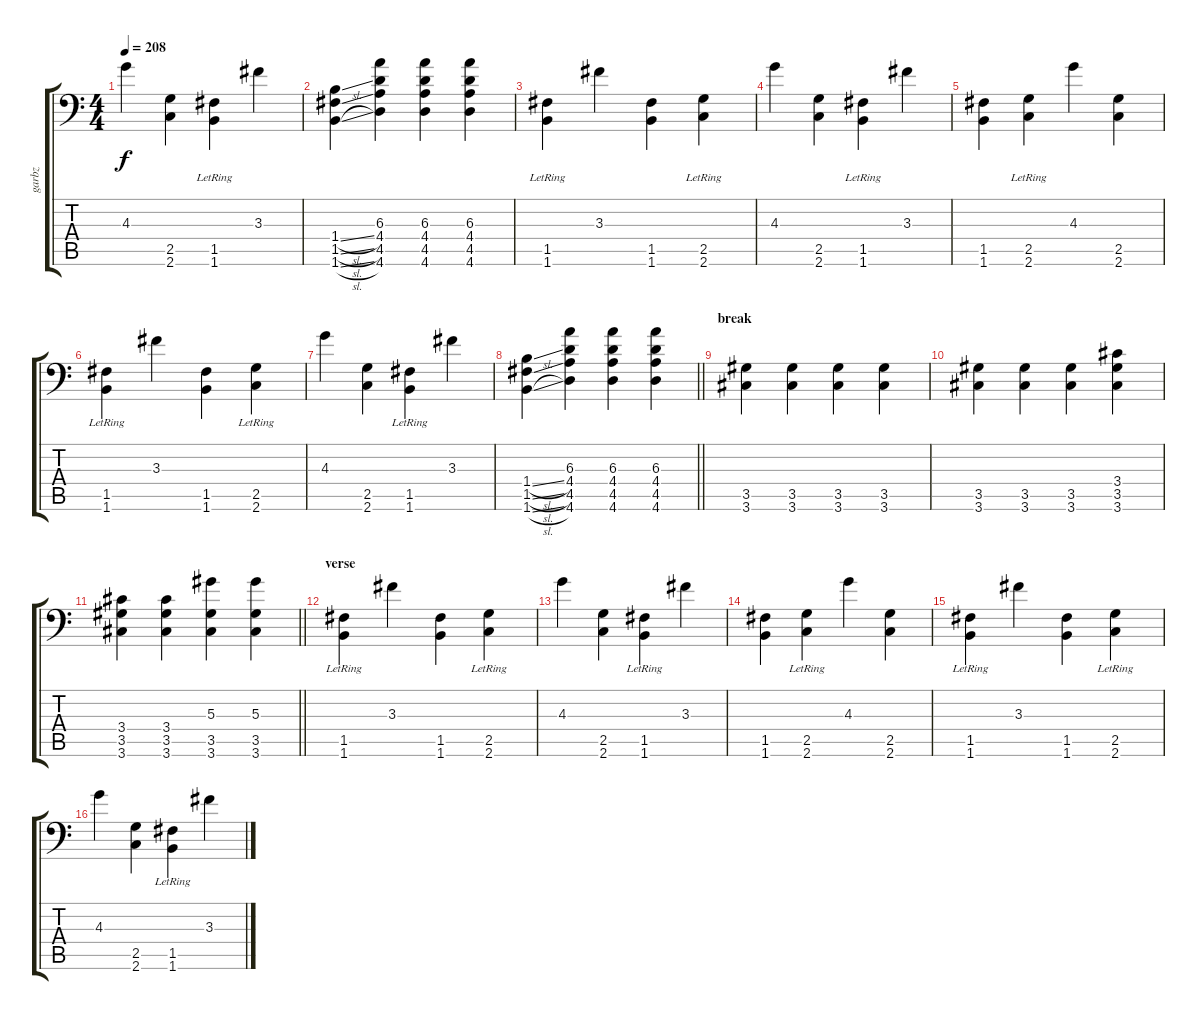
\track ("garbz" "garbz") {instrument overdrivenguitar}
\staff {score tabs}
\tuning (C4 G3 Eb3 Bb2 F2 Bb1) {hide}
\ts (4 4)
\tempo 208
\clef f4
\ks c
4.3.4{dy f} (2.5 2.6).4 (1.5{lr} 1.6{lr}).4 3.3.4 |
(1.4{sl} 1.5{sl} 1.6{sl}).4 (6.3 4.4 4.5 4.6).4 (6.3 4.4 4.5 4.6).4 (6.3 4.4 4.5 4.6).4 |
(1.5{lr} 1.6{lr}).4 3.3.4 (1.5 1.6).4 (2.5{lr} 2.6{lr}).4 |
4.3.4 (2.5 2.6).4 (1.5{lr} 1.6{lr}).4 3.3.4 |
(1.5 1.6).4 (2.5{lr} 2.6{lr}).4 4.3.4 (2.5 2.6).4 |
(1.5{lr} 1.6{lr}).4 3.3.4 (1.5 1.6).4 (2.5{lr} 2.6{lr}).4 |
4.3.4 (2.5 2.6).4 (1.5{lr} 1.6{lr}).4 3.3.4 |
\barLineRight lightlight
(1.4{sl} 1.5{sl} 1.6{sl}).4 (6.3 4.4 4.5 4.6).4 (6.3 4.4 4.5 4.6).4 (6.3 4.4 4.5 4.6).4 |
\section ("" "break")
(3.5 3.6).4 (3.5 3.6).4 (3.5 3.6).4 (3.5 3.6).4 |
(3.5 3.6).4 (3.5 3.6).4 (3.5 3.6).4 (3.4 3.5 3.6).4 |
\barLineRight lightlight
(3.4 3.5 3.6).4 (3.4 3.5 3.6).4 (5.3 3.5 3.6).4 (5.3 3.5 3.6).4 |
\section ("" "verse")
(1.5{lr} 1.6{lr}).4 3.3.4 (1.5 1.6).4 (2.5{lr} 2.6{lr}).4 |
4.3.4 (2.5 2.6).4 (1.5{lr} 1.6{lr}).4 3.3.4 |
(1.5 1.6).4 (2.5{lr} 2.6{lr}).4 4.3.4 (2.5 2.6).4 |
(1.5{lr} 1.6{lr}).4 3.3.4 (1.5 1.6).4 (2.5{lr} 2.6{lr}).4 |
4.3.4 (2.5 2.6).4 (1.5{lr} 1.6{lr}).4 3.3.4
